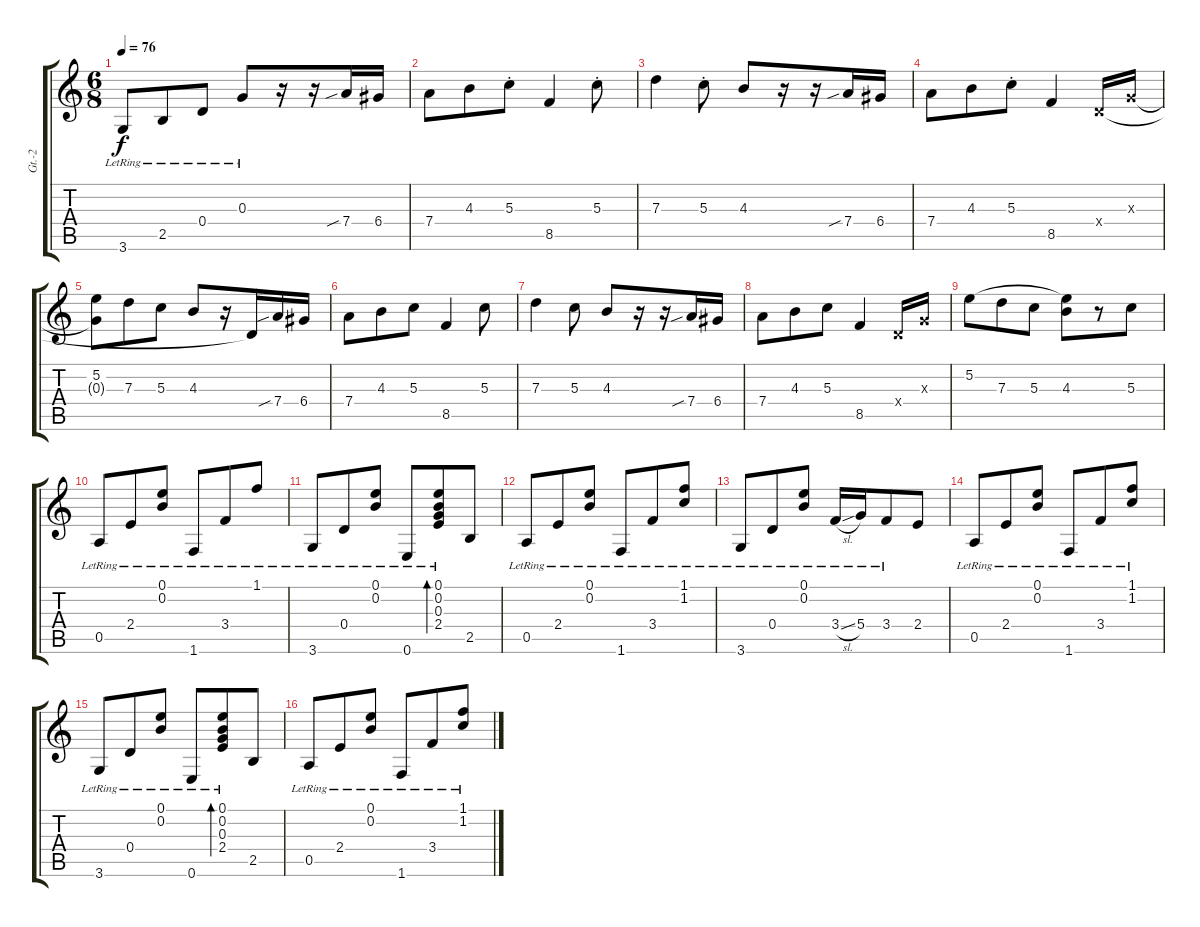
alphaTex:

\track ("Gt.-2" "Gt.-2") {instrument acousticguitarsteel}
\staff {score tabs}
\tuning (E4 B3 G3 D3 A2 E2) {hide}
\ts (6 8)
\tempo 76
\clef g2
\ks c
3.6{lr}.8{dy f} 2.5{lr}.8 0.4{lr}.8 0.3{lr}.8 r.16 r.16 7.4{sib}.16 6.4.16 |
7.4.8 4.3.8 5.3{st}.8 8.5.4 5.3{st}.8 |
7.3.4 5.3{st}.8 4.3.8 r.16 r.16 7.4{sib}.16 6.4.16 |
7.4.8 4.3.8 5.3{st}.8 8.5.4 0.4{x}.16 0.3{x}.16 |
(5.2 0.3{t}).8 7.3.8 5.3.8 4.3.8 r.16 0.4{t}.16 7.4{sib}.16 6.4.16 |
7.4.8 4.3.8 5.3.8 8.5.4 5.3.8 |
7.3.4 5.3.8 4.3.8 r.16 r.16 7.4{sib}.16 6.4.16 |
7.4.8 4.3.8 5.3.8 8.5.4 0.4{x}.16 0.3{x}.16 |
5.2.8 7.3.8 5.3.8 (5.2{t} 4.3).8 r.8 5.3.8 |
0.5{lr}.8 2.4{lr}.8 (0.1{lr} 0.2).8 1.6{lr}.8 3.4{lr}.8 1.1{lr}.8 |
3.6{lr}.8 0.4{lr}.8 (0.1{lr} 0.2).8 0.6{lr}.8 (0.1{lr} 0.2{lr} 0.3{lr} 2.4{lr}).8{bd 60} 2.5.8 |
0.5{lr}.8 2.4{lr}.8 (0.1{lr} 0.2).8 1.6{lr}.8 3.4{lr}.8 (1.1{lr} 1.2).8 |
3.6{lr}.8 0.4{lr}.8 (0.1{lr} 0.2).8 3.4{sl lr}.16 5.4{lr}.16 3.4{lr}.8 2.4.8 |
0.5{lr}.8 2.4{lr}.8 (0.1{lr} 0.2).8 1.6{lr}.8 3.4{lr}.8 (1.1{lr} 1.2).8 |
3.6{lr}.8 0.4{lr}.8 (0.1{lr} 0.2).8 0.6{lr}.8 (0.1{lr} 0.2{lr} 0.3{lr} 2.4{lr}).8{bd 60} 2.5.8 |
0.5{lr}.8 2.4{lr}.8 (0.1{lr} 0.2).8 1.6{lr}.8 3.4{lr}.8 (1.1{lr} 1.2).8
